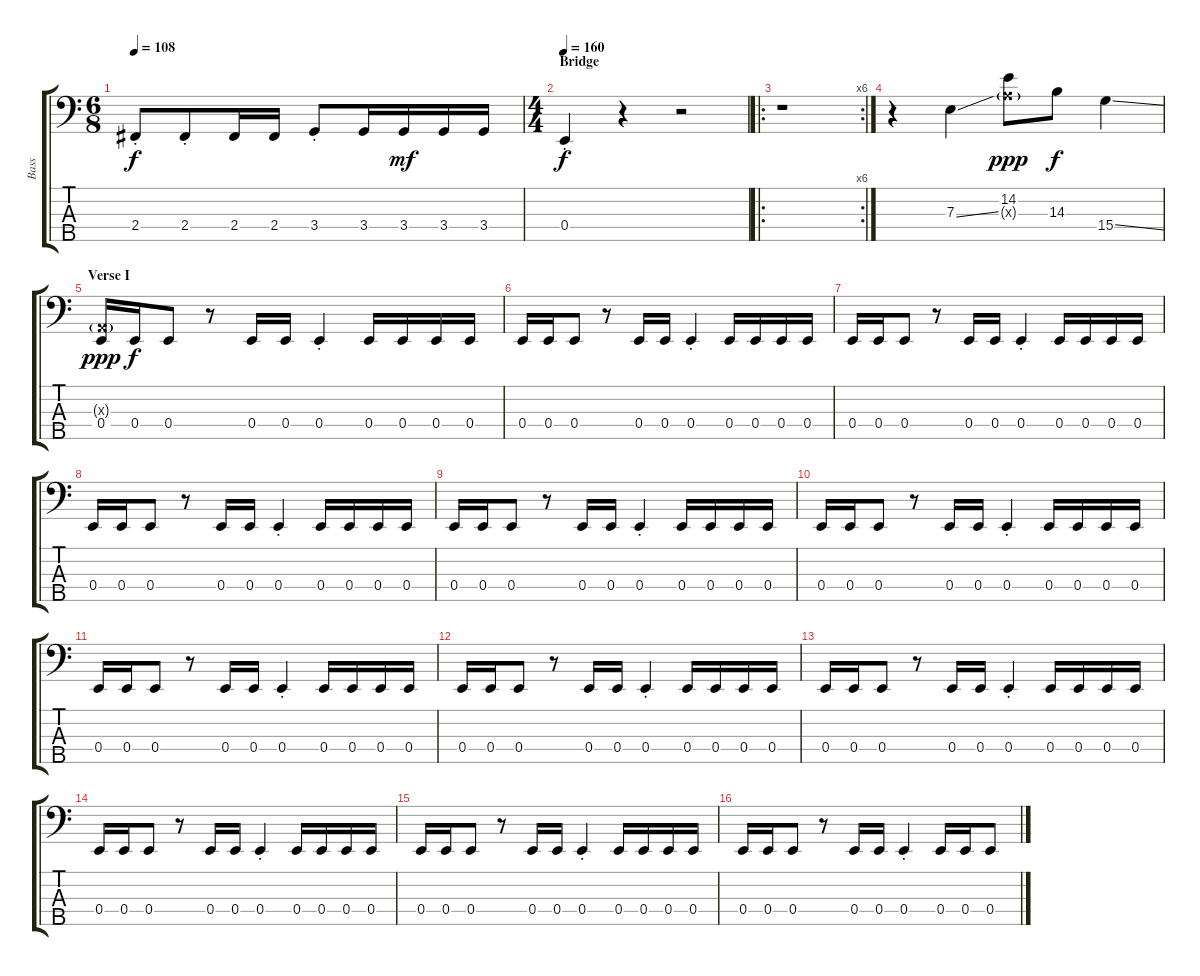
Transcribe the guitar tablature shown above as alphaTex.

\track ("Bass" "Bass") {instrument electricbasspick}
\staff {score tabs}
\tuning (G2 D2 A1 E1 B0) {hide}
\ts (6 8)
\tempo 108
\clef f4
\ks c
2.4{st}.8{dy f} 2.4{st}.8 2.4.16 2.4.16 3.4{st}.8 3.4.16 3.4.16{dy mf} 3.4.16 3.4.16 |
\ts (4 4)
\section ("" "Bridge")
\tempo 160
0.4{st}.4{dy f} r.4 r.2 |
\ro
\rc 6
r.1 |
r.4 7.3{ss}.4 (14.2 12.3{g x}).8{dy ppp} 14.3.8{dy f} 15.4{ss}.4 |
\section ("" "Verse I")
(0.3{g x} 0.4).16{dy ppp} 0.4.16{dy f} 0.4.8 r.8 0.4.16 0.4.16 0.4{st}.4 0.4.16 0.4.16 0.4.16 0.4.16 |
0.4.16 0.4.16 0.4.8 r.8 0.4.16 0.4.16 0.4{st}.4 0.4.16 0.4.16 0.4.16 0.4.16 |
0.4.16 0.4.16 0.4.8 r.8 0.4.16 0.4.16 0.4{st}.4 0.4.16 0.4.16 0.4.16 0.4.16 |
0.4.16 0.4.16 0.4.8 r.8 0.4.16 0.4.16 0.4{st}.4 0.4.16 0.4.16 0.4.16 0.4.16 |
0.4.16 0.4.16 0.4.8 r.8 0.4.16 0.4.16 0.4{st}.4 0.4.16 0.4.16 0.4.16 0.4.16 |
0.4.16 0.4.16 0.4.8 r.8 0.4.16 0.4.16 0.4{st}.4 0.4.16 0.4.16 0.4.16 0.4.16 |
0.4.16 0.4.16 0.4.8 r.8 0.4.16 0.4.16 0.4{st}.4 0.4.16 0.4.16 0.4.16 0.4.16 |
0.4.16 0.4.16 0.4.8 r.8 0.4.16 0.4.16 0.4{st}.4 0.4.16 0.4.16 0.4.16 0.4.16 |
0.4.16 0.4.16 0.4.8 r.8 0.4.16 0.4.16 0.4{st}.4 0.4.16 0.4.16 0.4.16 0.4.16 |
0.4.16 0.4.16 0.4.8 r.8 0.4.16 0.4.16 0.4{st}.4 0.4.16 0.4.16 0.4.16 0.4.16 |
0.4.16 0.4.16 0.4.8 r.8 0.4.16 0.4.16 0.4{st}.4 0.4.16 0.4.16 0.4.16 0.4.16 |
0.4.16 0.4.16 0.4.8 r.8 0.4.16 0.4.16 0.4{st}.4 0.4.16 0.4.16 0.4.8
